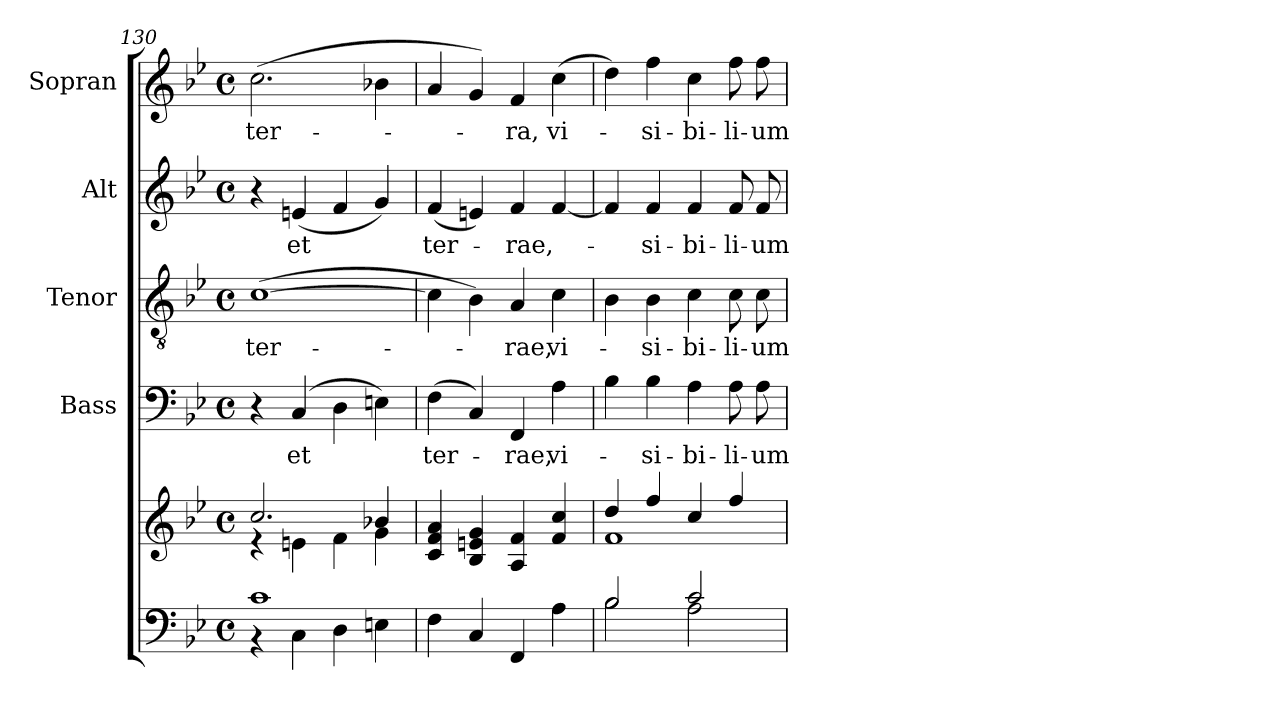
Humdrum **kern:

**kern	**kern	**kern	**text	**kern	**text	**kern	**text	**kern	**text
*part5	*part5	*part4	*part4	*part3	*part3	*part2	*part2	*part1	*part1
*staff6	*staff5	*staff4	*staff4	*staff3	*staff3	*staff2	*staff2	*staff1	*staff1
*	*	*I"Bass	*	*I"Tenor	*	*I"Alt	*	*I"Sopran	*
*	*	*I'B.	*	*I'T.	*	*I'A.	*	*I'S.	*
*clefF4	*clefG2	*clefF4	*	*clefGv2	*	*clefG2	*	*clefG2	*
*k[b-e-]	*k[b-e-]	*k[b-e-]	*	*k[b-e-]	*	*k[b-e-]	*	*k[b-e-]	*
*B-:	*B-:	*B-:	*	*B-:	*	*B-:	*	*B-:	*
*M4/4	*M4/4	*M4/4	*	*M4/4	*	*M4/4	*	*M4/4	*
*met(c)	*met(c)	*met(c)	*	*met(c)	*	*met(c)	*	*met(c)	*
=130	=130	=130	=130	=130	=130	=130	=130	=130	=130
*^	*^	*	*	*	*	*	*	*	*
!	!	!	!	!	!	!	!LO:LY:b	!	!	!	!LO:LY:b
1c	4r	2.cc/	4re	4r	.	(>[1c	ter-	4r	.	(>2.cc\	ter-
!	!	!	!	!	!LO:LY:b	!	!	!	!LO:LY:b	!	!
.	4C\	.	4en\	(4C/	et	.	.	(<4en/	et	.	.
.	4D\	.	4f\	4D\	.	.	.	4f/	.	.	.
.	4En\	4b-X/	4g\	4En\)	.	.	.	4g/)	.	4b-X\	.
=131	=131	=131	=131	=131	=131	=131	=131	=131	=131	=131	=131
!	!	!	!	!	!LO:LY:b	!	!	!	!LO:LY:b	!	!
*v	*v	*	*	*	*	*	*	*	*	*	*
*	*v	*v	*	*	*	*	*	*	*	*
4F\	4c/ 4f/ 4a/	(>4F\	ter-	4c\]	.	(<4f/	ter-	4a/	.
4C/	4B-/ 4en/ 4g/	4C/)	.	4B-\)	.	4en/)	.	4g/)	.
!	!	!	!LO:LY:b	!	!LO:LY:b	!	!LO:LY:b	!	!LO:LY:b
4FF/	4A/ 4f/	4FF/	-rae,	4A/	-rae,	4f/	-rae,-	4f/	-ra,
!	!	!	!LO:LY:b	!	!LO:LY:b	!	!	!	!LO:LY:b
4A\	4f/ 4cc/	4A\	vi-	4c\	vi-	[4f/	.	(>4cc\	vi-
=132	=132	=132	=132	=132	=132	=132	=132	=132	=132
*^	*^	*	*	*	*	*	*	*	*
2B-/	2B-\	4dd/	1f	4B-\	.	4B-\	.	4f/]	.	4dd\)	.
!	!	!	!	!	!LO:LY:b	!	!LO:LY:b	!	!LO:LY:b	!	!LO:LY:b
.	.	4ff/	.	4B-\	-si-	4B-\	-si-	4f/	-si-	4ff\	-si-
!	!	!	!	!	!LO:LY:b	!	!LO:LY:b	!	!LO:LY:b	!	!LO:LY:b
2c/	2A\	4cc/	.	4A\	-bi-	4c\	-bi-	4f/	-bi-	4cc\	-bi-
!	!	!	!	!	!LO:LY:b	!	!LO:LY:b	!	!LO:LY:b	!	!LO:LY:b
.	.	4ff/	.	8A\	-li-	8c\	-li-	8f/	-li-	8ff\	-li-
!	!	!	!	!	!LO:LY:b	!	!LO:LY:b	!	!LO:LY:b	!	!LO:LY:b
.	.	.	.	8A\	-um	8c\	-um	8f/	-um	8ff\	-um
*v	*v	*	*	*	*	*	*	*	*	*	*
*	*v	*v	*	*	*	*	*	*	*	*
=	=	=	=	=	=	=	=	=	=
*-	*-	*-	*-	*-	*-	*-	*-	*-	*-
